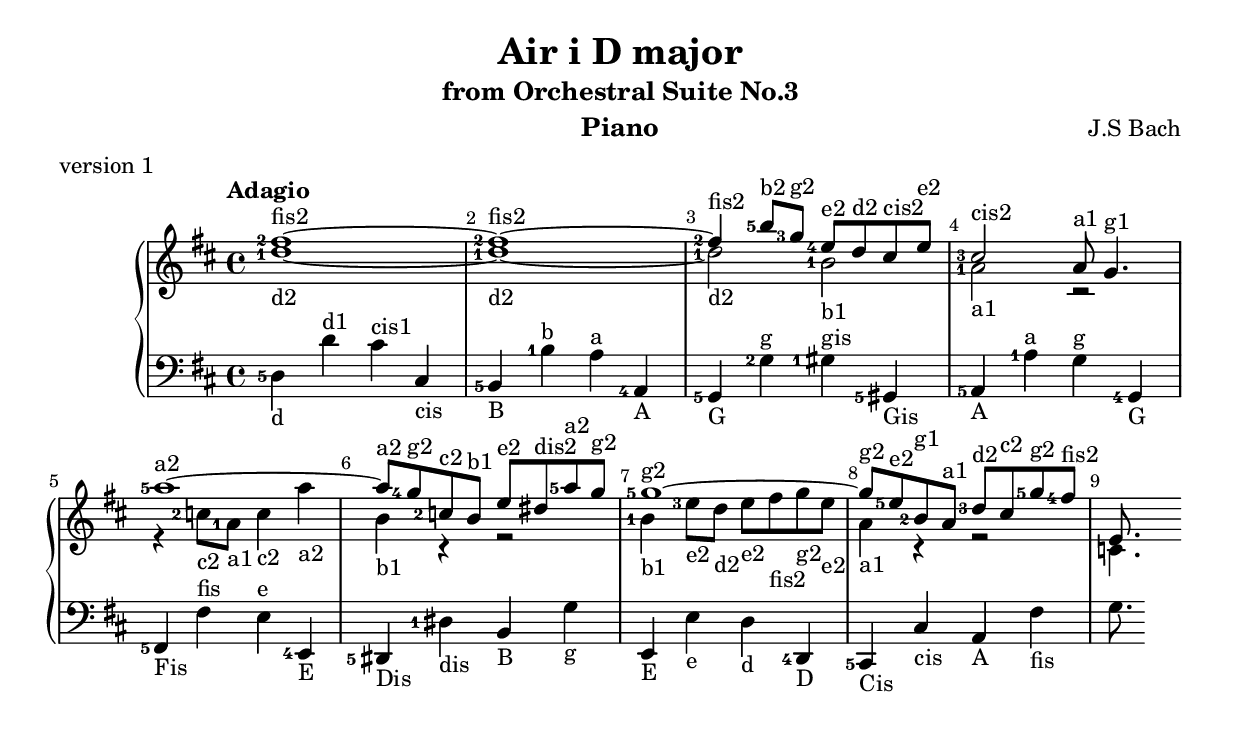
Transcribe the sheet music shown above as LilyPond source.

\version "2.18.2"

\parallelMusic #'(voiceA voiceB voiceC) {
  % bar 1  
    <fis''-2>1~-\markup{fis2} 
  | <d''-1>1~-\markup{d2} 
  | <d-5>4-\markup{d} d'^\markup{d1} cis'^\markup{cis1} cis-\markup{cis} 

  % bar 2  
  | <fis''-2>1~-\markup{fis2}
  | <d''-1>1~-\markup{d2} 
  | <b,-5>4-\markup{B} <b-1>^\markup{b} <a>^\markup{a} <a,-4>-\markup{A}

  % bar 3
  %| <fis''-2>4-\markup{fis2} <b''-5>8-\markup{b2} <g''-3>-\markup{g2} \grace<fis''-5> <e''-4>-\markup{e2} d''-\markup{d2} cis''-\markup{cis2} e''-\markup{e2}
  | <fis''-2>4-\markup{fis2} <b''-5>8-\markup{b2} <g''-3>8-\markup{g2}    <e''-4>8-\markup{e2} d''8-\markup{d2} cis''8-\markup{cis2} e''8-\markup{e2}
  | <d''-1>2-\markup{d2} <b'-1>2-\markup{b1}
  | <g,-5>4-\markup{G} <g-2>4^\markup{g} <gis-1>4^\markup{gis} <gis,-5>4-\markup{Gis} 

  % bar 4
  | <cis''-3>2-\markup{cis2} a'8-\markup{a1} g'4.-\markup{g1} 
  | <a'-1>2-\markup{a1} r2
  | <a,-5>4-\markup{A} <a-1>4^\markup{a} <g>4^\markup{g} <g,-4>4-\markup{G}

  
  % bar 5
  | <a''-5>1~-\markup{a2}
  | r4 <c''-2>8-\markup{c2} <a'-1>8-\markup{a1} <c''>4-\markup{c2} <a''>4-\markup{a2}
  %| f'4 <c''-2>8-\markup{c2} <a'-1>8-\markup{a1} <c''>4-\markup{c2} <a''>4-\markup{a2}
  | <fis,-5>-\markup{Fis} <fis>^\markup{fis} <e>^\markup{e} <e,-4>-\markup{E}


  % bar 6
  | <a''>8-\markup{a2} <g''-4>8-\markup{g2} <c''-2>8-\markup{c2} <b'>8-\markup{b1} <e''>8-\markup{e2} <dis''>8-\markup{dis2} <a''-5>8-\markup{a2} <g''>8-\markup{g2}
  | <b'>4-\markup{b1} r4 r2
  | <dis,-5>4-\markup{Dis} <dis-1>-\markup{dis} <b,>-\markup{B} <g>-\markup{g}
 
  % bar 7
  | <g''-5>1~-\markup{g2}
  | <b'-1>4-\markup{b1} <e''-3>8-\markup{e2} <d''>-\markup{d2}  <e''>-\markup{e2} <fis''>-\markup{fis2} <g''>-\markup{g2} <e''>-\markup{e2}
  | <e,>4-\markup{E} <e>-\markup{e} <d>-\markup{d} <d,-4>-\markup{D}

  % bar 8
  | <g''>8-\markup{g2} <e''-5>8-\markup{e2} <b'-2>8-\markup{g1} <a'>8-\markup{a1} <d''-3>8-\markup{d2} <cis''>8-\markup{c2} <g''-5>8-\markup{g2} <fis''-4>8-\markup{fis2}
  | <a'>4-\markup{a1} r4 r2
  | <cis,-5>4-\markup{Cis} <cis>4-\markup{cis} <a,>4-\markup{A} <fis>4-\markup{fis}  

  | e'8.
  | c'4.
  | g8.

}


\header {
  title = "Air i D major"
  subtitle = "from Orchestral Suite No.3"
  instrument = "Piano"
  composer = "J.S Bach"
  %arranger = "Arrangement by www.Galya.fr"
  meter = "version 1"
}

\score {
  \new PianoStaff <<  
    \new Staff <<            
      \tempo "Adagio"
      \clef treble
      \key d \major
      \voiceA 
      \\ 
       \voiceB
    >>
    \new Staff <<
      \clef bass
      \key d \major
       \voiceC
    >>    
    %{
    \new NoteNames { \set printOctaveNames = ##t \voiceA }
    \new NoteNames { \set printOctaveNames = ##t \voiceB }
    \new NoteNames { \set printOctaveNames = ##t \voiceC }
    %}
  >>
  \layout {
    \set fingeringOrientations = #'(left)
    \override Score.BarNumber.break-visibility = ##(#f #t #t)
  }
  \midi {
  }
}